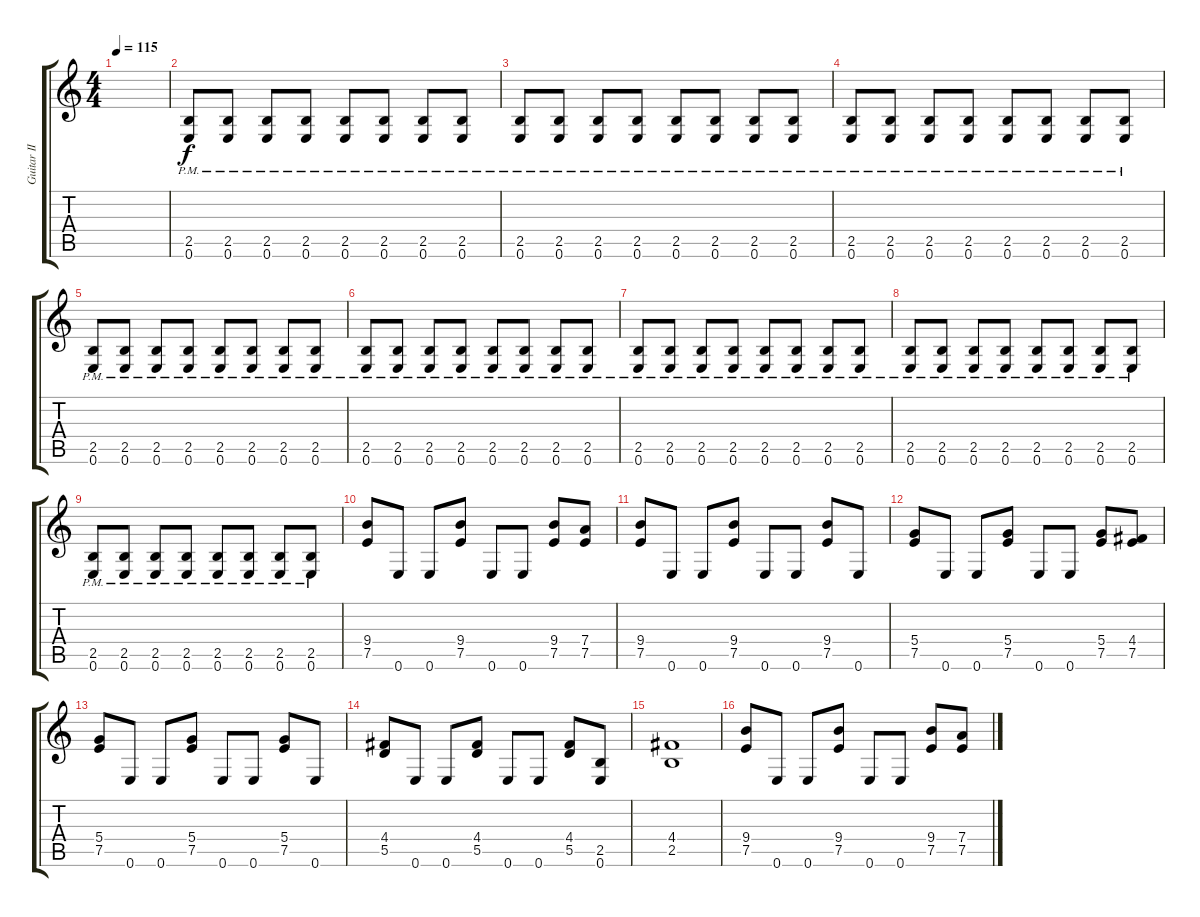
\track ("Guitar II" "Guitar II") {instrument distortionguitar}
\staff {score tabs}
\tuning (E4 B3 G3 D3 A2 E2) {hide}
\ts (4 4)
\tempo 115
\clef g2
\ks c
|
(2.5{pm} 0.6{pm}).8 (2.5{pm} 0.6{pm}).8 (2.5{pm} 0.6{pm}).8 (2.5{pm} 0.6{pm}).8 (2.5{pm} 0.6{pm}).8 (2.5{pm} 0.6{pm}).8 (2.5{pm} 0.6{pm}).8 (2.5{pm} 0.6{pm}).8 |
(2.5{pm} 0.6{pm}).8 (2.5{pm} 0.6{pm}).8 (2.5{pm} 0.6{pm}).8 (2.5{pm} 0.6{pm}).8 (2.5{pm} 0.6{pm}).8 (2.5{pm} 0.6{pm}).8 (2.5{pm} 0.6{pm}).8 (2.5{pm} 0.6{pm}).8 |
(2.5{pm} 0.6{pm}).8 (2.5{pm} 0.6{pm}).8 (2.5{pm} 0.6{pm}).8 (2.5{pm} 0.6{pm}).8 (2.5{pm} 0.6{pm}).8 (2.5{pm} 0.6{pm}).8 (2.5{pm} 0.6{pm}).8 (2.5{pm} 0.6{pm}).8 |
(2.5{pm} 0.6{pm}).8 (2.5{pm} 0.6{pm}).8 (2.5{pm} 0.6{pm}).8 (2.5{pm} 0.6{pm}).8 (2.5{pm} 0.6{pm}).8 (2.5{pm} 0.6{pm}).8 (2.5{pm} 0.6{pm}).8 (2.5{pm} 0.6{pm}).8 |
(2.5{pm} 0.6{pm}).8 (2.5{pm} 0.6{pm}).8 (2.5{pm} 0.6{pm}).8 (2.5{pm} 0.6{pm}).8 (2.5{pm} 0.6{pm}).8 (2.5{pm} 0.6{pm}).8 (2.5{pm} 0.6{pm}).8 (2.5{pm} 0.6{pm}).8 |
(2.5{pm} 0.6{pm}).8 (2.5{pm} 0.6{pm}).8 (2.5{pm} 0.6{pm}).8 (2.5{pm} 0.6{pm}).8 (2.5{pm} 0.6{pm}).8 (2.5{pm} 0.6{pm}).8 (2.5{pm} 0.6{pm}).8 (2.5{pm} 0.6{pm}).8 |
(2.5{pm} 0.6{pm}).8 (2.5{pm} 0.6{pm}).8 (2.5{pm} 0.6{pm}).8 (2.5{pm} 0.6{pm}).8 (2.5{pm} 0.6{pm}).8 (2.5{pm} 0.6{pm}).8 (2.5{pm} 0.6{pm}).8 (2.5{pm} 0.6{pm}).8 |
(2.5{pm} 0.6{pm}).8 (2.5{pm} 0.6{pm}).8 (2.5{pm} 0.6{pm}).8 (2.5{pm} 0.6{pm}).8 (2.5{pm} 0.6{pm}).8 (2.5{pm} 0.6{pm}).8 (2.5{pm} 0.6{pm}).8 (2.5{pm} 0.6{pm}).8 |
(9.4 7.5).8 0.6.8 0.6.8 (9.4 7.5).8 0.6.8 0.6.8 (9.4 7.5).8 (7.4 7.5).8 |
(9.4 7.5).8 0.6.8 0.6.8 (9.4 7.5).8 0.6.8 0.6.8 (9.4 7.5).8 0.6.8 |
(5.4 7.5).8 0.6.8 0.6.8 (5.4 7.5).8 0.6.8 0.6.8 (5.4 7.5).8 (4.4 7.5).8 |
(5.4 7.5).8 0.6.8 0.6.8 (5.4 7.5).8 0.6.8 0.6.8 (5.4 7.5).8 0.6.8 |
(4.4 5.5).8 0.6.8 0.6.8 (4.4 5.5).8 0.6.8 0.6.8 (4.4 5.5).8 (2.5 0.6).8 |
(4.4 2.5).1 |
(9.4 7.5).8 0.6.8 0.6.8 (9.4 7.5).8 0.6.8 0.6.8 (9.4 7.5).8 (7.4 7.5).8
